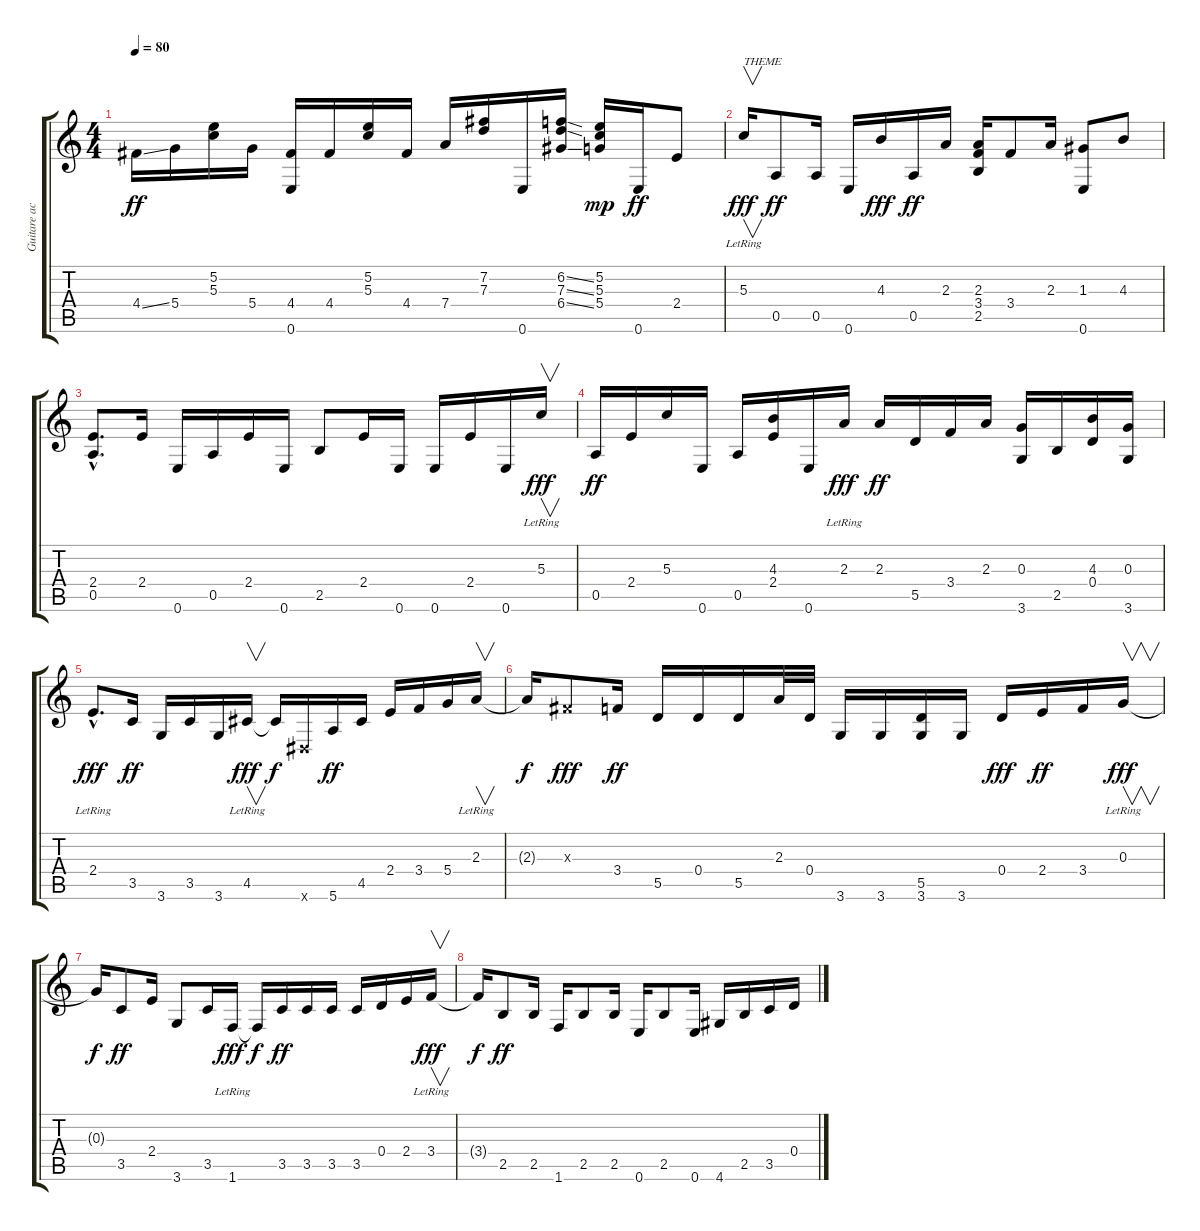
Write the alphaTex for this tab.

\track ("Guitare acier" "Guitare ac") {instrument acousticguitarsteel}
\staff {score tabs}
\tuning (E4 B3 G3 D3 A2 E2) {hide}
\ts (4 4)
\tempo 80
\clef g2
\ks c
4.4{ss}.16{dy ff} 5.4.16 (5.2 5.3).16 5.4.16 (4.4 0.6).16 4.4.16 (5.2 5.3).16 4.4.16 7.4.16 (7.2 7.3).16 0.6.16 (6.2{ss} 7.3{ss} 6.4{ss}).16 (5.2 5.3 5.4).16{dy mp} 0.6.16{dy ff} 2.4.8 |
5.3{lr}.16{v txt "THEME" dy fff} 0.5.8{dy ff} 0.5.16 0.6.16 4.3.16{dy fff} 0.5.16{dy ff} 2.3.16 (2.3 3.4 2.5).16 3.4.8 2.3.16 (1.3 0.6).8 4.3.8 |
(2.4{hac} 0.5{hac}).8{d} 2.4.16 0.6.16 0.5.16 2.4.16 0.6.16 2.5.8 2.4.16 0.6.16 0.6.16 2.4.16 0.6.16 5.3{lr}.16{v dy fff} |
0.5.16{dy ff} 2.4.16 5.3.16 0.6.16 0.5.16 (4.3 2.4).16 0.6.16 2.3{lr}.16{dy fff} 2.3.16{dy ff} 5.5.16 3.4.16 2.3.16 (0.3 3.6).16 2.5.16 (4.3 0.4).16 (0.3 3.6).16 |
2.4{hac lr}.8{d dy fff} 3.5.16{dy ff} 3.6.16 3.5.16 3.6.16 4.5{lr}.16{v dy fff} 4.5{t}.16{dy f} -1.6{x}.16 5.6.16{dy ff} 4.5.16 2.4.16 3.4.16 5.4.16 2.3{lr}.16{v} |
2.3{t}.16{dy f} -1.3{x}.8{dy fff} 3.4.16{dy ff} 5.5.16 0.4.16 5.5.16 2.3.32 0.4.32 3.6.16 3.6.16 (5.5 3.6).16 3.6.16 0.4.16{dy fff} 2.4.16{dy ff} 3.4.16 0.3{lr}.16{v dy fff} |
0.3{t}.16{dy f} 3.5.8{dy ff} 2.4.16 3.6.8 3.5.16 1.6{lr}.16{dy fff} 1.6{t}.16{dy f} 3.5.16{dy ff} 3.5.16 3.5.16 3.5.16 0.4.16 2.4.16 3.4{lr}.16{v dy fff} |
3.4{t}.16{dy f} 2.5.8{dy ff} 2.5.16 1.6.16 2.5.8 2.5.16 0.6.16 2.5.8 0.6.16 4.6.16 2.5.16 3.5.16 0.4.16
